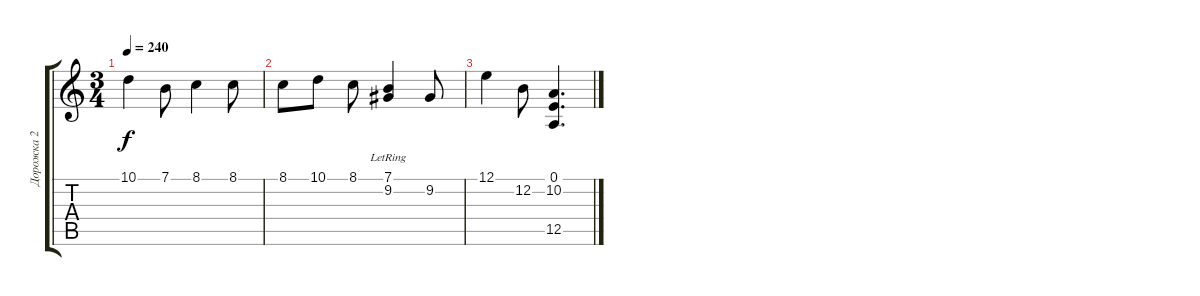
\track ("Дорожка 2" "Дорожка 2") {instrument synthvoice}
\staff {score tabs}
\tuning (E4 B3 G3 D3 A2 E2) {hide}
\ts (3 4)
\tempo 240
\clef g2
\ks c
10.1.4{dy f} 7.1.8 8.1.4 8.1.8 |
8.1.8 10.1.8 8.1.8 (7.1{lr} 9.2{lr}).4 9.2.8 |
12.1.4 12.2.8 (0.1 10.2 12.5).4{d}
